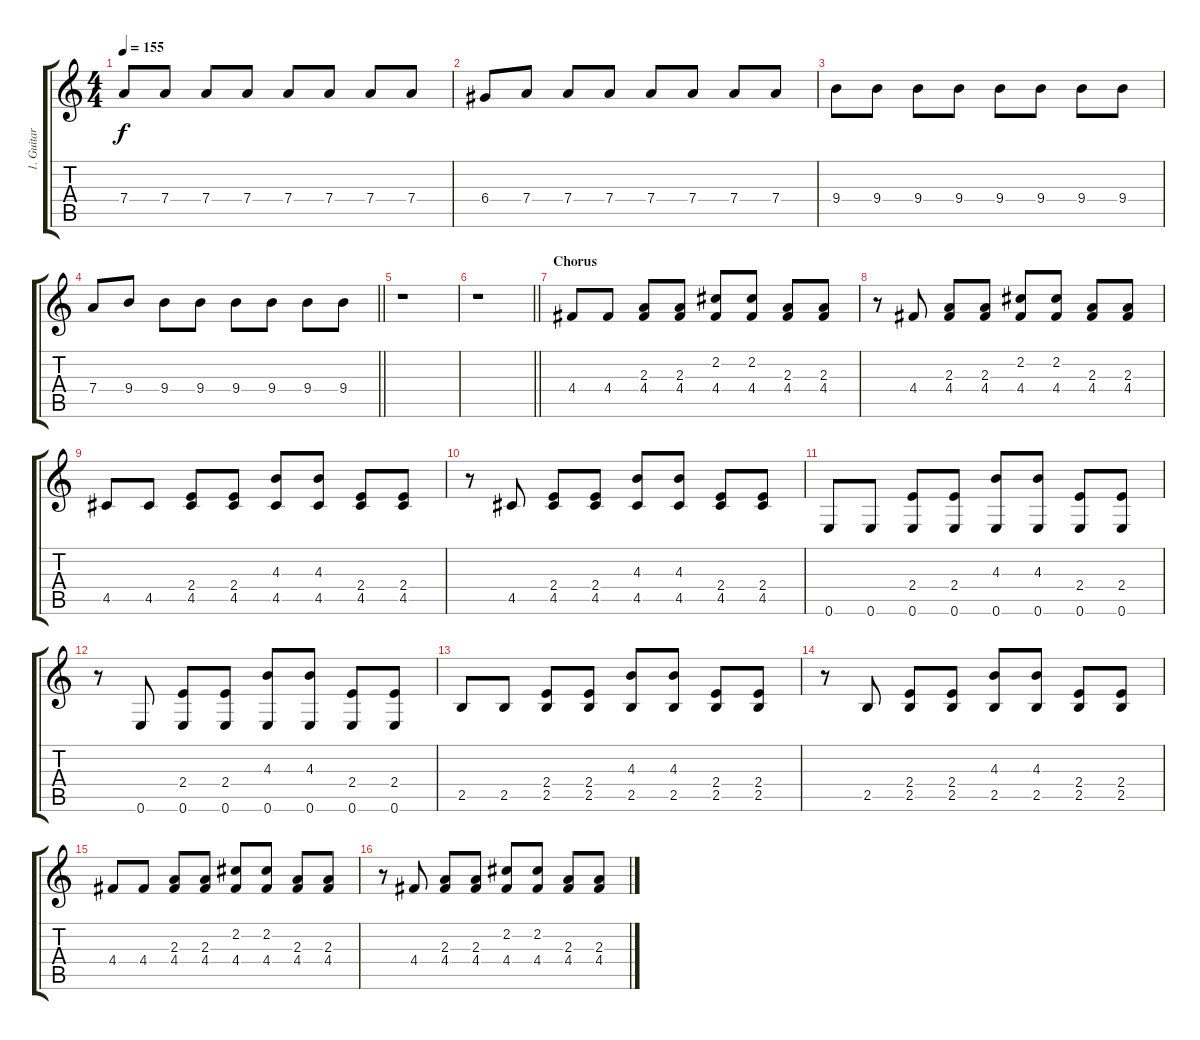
\track ("1. Guitar " "1. Guitar ") {instrument overdrivenguitar}
\staff {score tabs}
\tuning (E4 B3 G3 D3 A2 E2) {hide}
\ts (4 4)
\tempo 155
\clef g2
\ks c
7.4.8{dy f} 7.4.8 7.4.8 7.4.8 7.4.8 7.4.8 7.4.8 7.4.8 |
6.4.8 7.4.8 7.4.8 7.4.8 7.4.8 7.4.8 7.4.8 7.4.8 |
9.4.8 9.4.8 9.4.8 9.4.8 9.4.8 9.4.8 9.4.8 9.4.8 |
\barLineRight lightlight
7.4.8 9.4.8 9.4.8 9.4.8 9.4.8 9.4.8 9.4.8 9.4.8 |
r.1 |
\barLineRight lightlight
r.1 |
\section ("" "Chorus")
4.4.8 4.4.8 (2.3 4.4).8 (2.3 4.4).8 (2.2 4.4).8 (2.2 4.4).8 (2.3 4.4).8 (2.3 4.4).8 |
r.8 4.4.8 (2.3 4.4).8 (2.3 4.4).8 (2.2 4.4).8 (2.2 4.4).8 (2.3 4.4).8 (2.3 4.4).8 |
4.5.8 4.5.8 (2.4 4.5).8 (2.4 4.5).8 (4.3 4.5).8 (4.3 4.5).8 (2.4 4.5).8 (2.4 4.5).8 |
r.8 4.5.8 (2.4 4.5).8 (2.4 4.5).8 (4.3 4.5).8 (4.3 4.5).8 (2.4 4.5).8 (2.4 4.5).8 |
0.6.8 0.6.8 (2.4 0.6).8 (2.4 0.6).8 (4.3 0.6).8 (4.3 0.6).8 (2.4 0.6).8 (2.4 0.6).8 |
r.8 0.6.8 (2.4 0.6).8 (2.4 0.6).8 (4.3 0.6).8 (4.3 0.6).8 (2.4 0.6).8 (2.4 0.6).8 |
2.5.8 2.5.8 (2.4 2.5).8 (2.4 2.5).8 (4.3 2.5).8 (4.3 2.5).8 (2.4 2.5).8 (2.4 2.5).8 |
r.8 2.5.8 (2.4 2.5).8 (2.4 2.5).8 (4.3 2.5).8 (4.3 2.5).8 (2.4 2.5).8 (2.4 2.5).8 |
4.4.8 4.4.8 (2.3 4.4).8 (2.3 4.4).8 (2.2 4.4).8 (2.2 4.4).8 (2.3 4.4).8 (2.3 4.4).8 |
r.8 4.4.8 (2.3 4.4).8 (2.3 4.4).8 (2.2 4.4).8 (2.2 4.4).8 (2.3 4.4).8 (2.3 4.4).8
